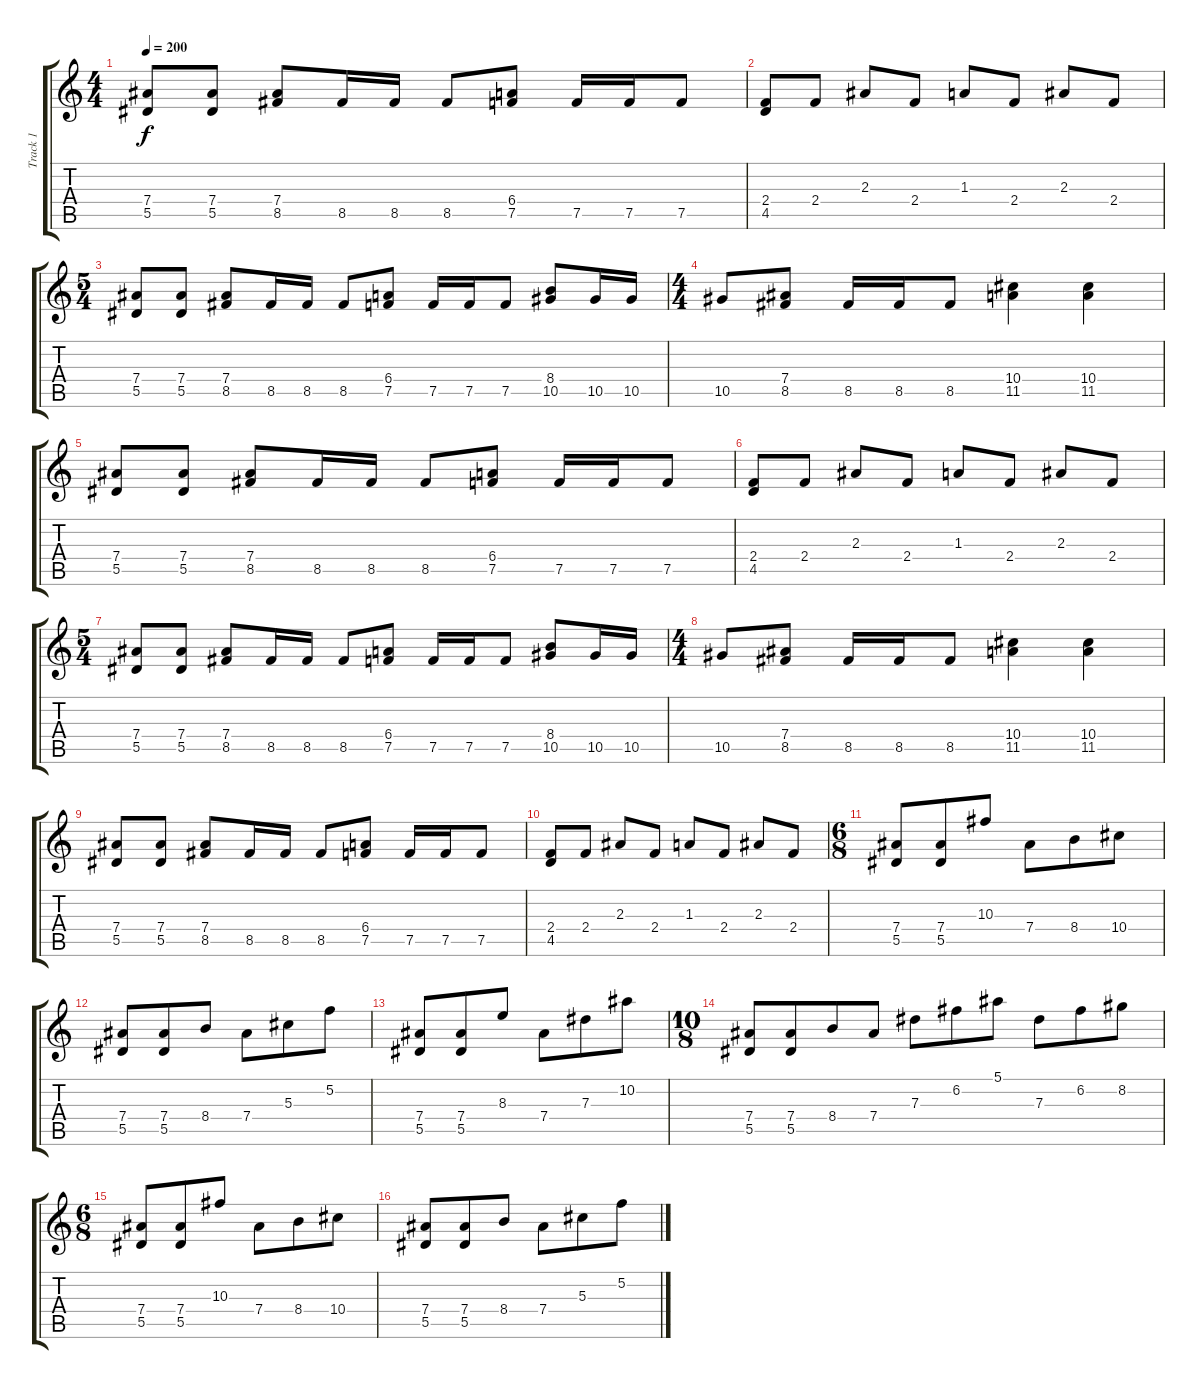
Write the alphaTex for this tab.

\track ("Track 1" "Track 1") {instrument distortionguitar}
\staff {score tabs}
\tuning (F4 C4 Ab3 Eb3 Bb2 F2) {hide}
\ts (4 4)
\tempo 200
\clef g2
\ks c
(7.4 5.5).8{dy f} (7.4 5.5).8 (7.4 8.5).8 8.5.16 8.5.16 8.5.8 (6.4 7.5).8 7.5.16 7.5.16 7.5.8 |
(2.4 4.5).8 2.4.8 2.3.8 2.4.8 1.3.8 2.4.8 2.3.8 2.4.8 |
\ts (5 4)
(7.4 5.5).8 (7.4 5.5).8 (7.4 8.5).8 8.5.16 8.5.16 8.5.8 (6.4 7.5).8 7.5.16 7.5.16 7.5.8 (8.4 10.5).8 10.5.16 10.5.16 |
\ts (4 4)
10.5.8 (7.4 8.5).8 8.5.16 8.5.16 8.5.8 (10.4 11.5).4 (10.4 11.5).4 |
(7.4 5.5).8 (7.4 5.5).8 (7.4 8.5).8 8.5.16 8.5.16 8.5.8 (6.4 7.5).8 7.5.16 7.5.16 7.5.8 |
(2.4 4.5).8 2.4.8 2.3.8 2.4.8 1.3.8 2.4.8 2.3.8 2.4.8 |
\ts (5 4)
(7.4 5.5).8 (7.4 5.5).8 (7.4 8.5).8 8.5.16 8.5.16 8.5.8 (6.4 7.5).8 7.5.16 7.5.16 7.5.8 (8.4 10.5).8 10.5.16 10.5.16 |
\ts (4 4)
10.5.8 (7.4 8.5).8 8.5.16 8.5.16 8.5.8 (10.4 11.5).4 (10.4 11.5).4 |
(7.4 5.5).8 (7.4 5.5).8 (7.4 8.5).8 8.5.16 8.5.16 8.5.8 (6.4 7.5).8 7.5.16 7.5.16 7.5.8 |
(2.4 4.5).8 2.4.8 2.3.8 2.4.8 1.3.8 2.4.8 2.3.8 2.4.8 |
\ts (6 8)
(7.4 5.5).8 (7.4 5.5).8 10.3.8 7.4.8 8.4.8 10.4.8 |
(7.4 5.5).8 (7.4 5.5).8 8.4.8 7.4.8 5.3.8 5.2.8 |
(7.4 5.5).8 (7.4 5.5).8 8.3.8 7.4.8 7.3.8 10.2.8 |
\ts (10 8)
(7.4 5.5).8 (7.4 5.5).8 8.4.8 7.4.8 7.3.8 6.2.8 5.1.8 7.3.8 6.2.8 8.2.8 |
\ts (6 8)
(7.4 5.5).8 (7.4 5.5).8 10.3.8 7.4.8 8.4.8 10.4.8 |
(7.4 5.5).8 (7.4 5.5).8 8.4.8 7.4.8 5.3.8 5.2.8
